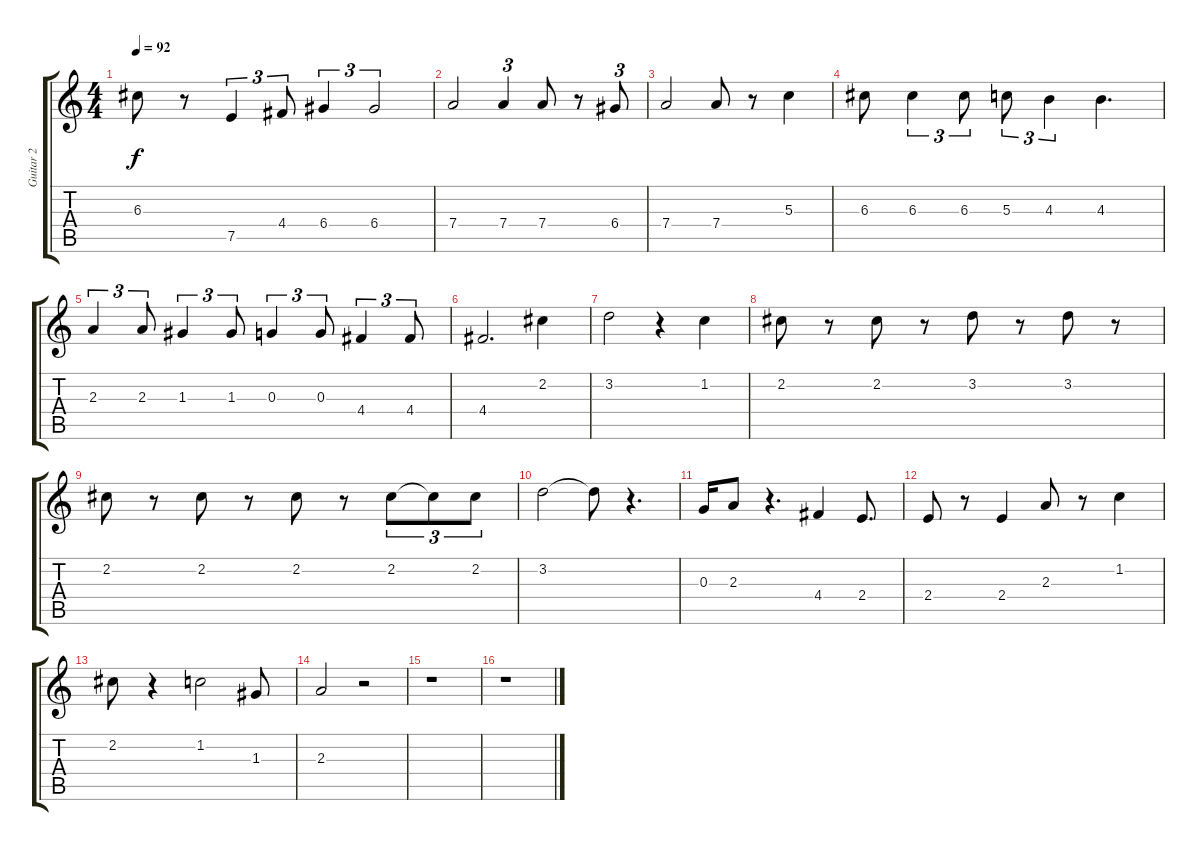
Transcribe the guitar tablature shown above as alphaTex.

\track ("Guitar 2" "Guitar 2") {instrument distortionguitar}
\staff {score tabs}
\tuning (E4 B3 G3 D3 A2 E2) {hide}
\ts (4 4)
\tempo 92
\clef g2
\ks c
6.3.8{dy f} r.8 7.5.4{tu (3 2)} 4.4.8{tu (3 2)} 6.4.4{tu (3 2)} 6.4.2{tu (3 2)} |
7.4.2 7.4.4{tu (3 2)} 7.4.8 r.8 6.4.8{tu (3 2)} |
7.4.2 7.4.8 r.8 5.3.4 |
6.3.8 6.3.4{tu (3 2)} 6.3.8{tu (3 2)} 5.3.8{tu (3 2)} 4.3.4{tu (3 2)} 4.3.4{d} |
2.3.4{tu (3 2)} 2.3.8{tu (3 2)} 1.3.4{tu (3 2)} 1.3.8{tu (3 2)} 0.3.4{tu (3 2)} 0.3.8{tu (3 2)} 4.4.4{tu (3 2)} 4.4.8{tu (3 2)} |
4.4.2{d} 2.2.4 |
3.2.2 r.4 1.2.4 |
2.2.8 r.8 2.2.8 r.8 3.2.8 r.8 3.2.8 r.8 |
2.2.8 r.8 2.2.8 r.8 2.2.8 r.8 2.2.8{tu (3 2)} 2.2{t}.8{tu (3 2)} 2.2.8{tu (3 2)} |
3.2.2 3.2{t}.8 r.4{d} |
0.3.16 2.3.8 r.4{d} 4.4.4 2.4.8{d} |
2.4.8 r.8 2.4.4 2.3.8 r.8 1.2.4 |
2.2.8 r.4 1.2.2 1.3.8 |
2.3.2 r.2 |
r.1 |
r.1
